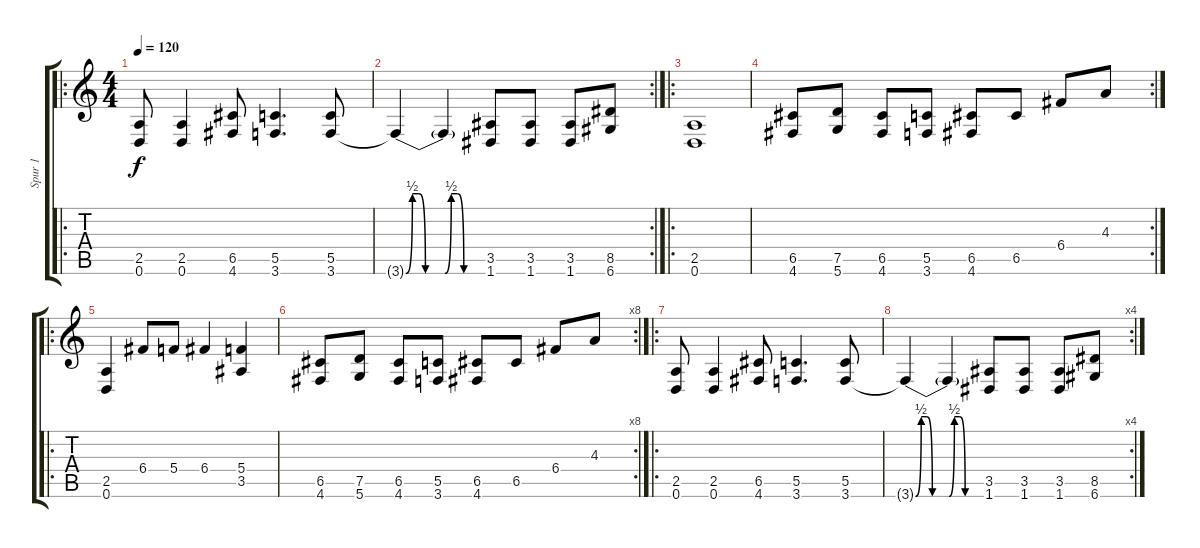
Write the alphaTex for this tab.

\track ("Spur 1" "Spur 1") {instrument distortionguitar}
\staff {score tabs}
\tuning (D4 A3 F3 C3 G2 D2) {hide}
\ro
\ts (4 4)
\tempo 120
\clef g2
\ks c
(2.5 0.6).8{dy f} (2.5 0.6).4 (6.5 4.6).8 (5.5 3.6).4{d} (5.5 3.6).8 |
\rc 2
3.6{be (custom 0 0 10 2 20 2 30 0 60 0) t}.4 3.6{be (custom 0 0 10 2 20 2 30 0 60 0) t}.4 (3.5 1.6).8 (3.5 1.6).8 (3.5 1.6).8 (8.5 6.6).8 |
\ro
(2.5 0.6).1 |
\rc 2
(6.5 4.6).8 (7.5 5.6).8 (6.5 4.6).8 (5.5 3.6).8 (6.5 4.6).8 6.5.8 6.4.8 4.3.8 |
\ro
(2.5 0.6).4 6.4.8 5.4.8 6.4.4 (5.4 3.5).4 |
\rc 8
(6.5 4.6).8 (7.5 5.6).8 (6.5 4.6).8 (5.5 3.6).8 (6.5 4.6).8 6.5.8 6.4.8 4.3.8 |
\ro
(2.5 0.6).8 (2.5 0.6).4 (6.5 4.6).8 (5.5 3.6).4{d} (5.5 3.6).8 |
\rc 4
3.6{be (custom 0 0 10 2 20 2 30 0 60 0) t}.4 3.6{be (custom 0 0 10 2 20 2 30 0 60 0) t}.4 (3.5 1.6).8 (3.5 1.6).8 (3.5 1.6).8 (8.5 6.6).8
